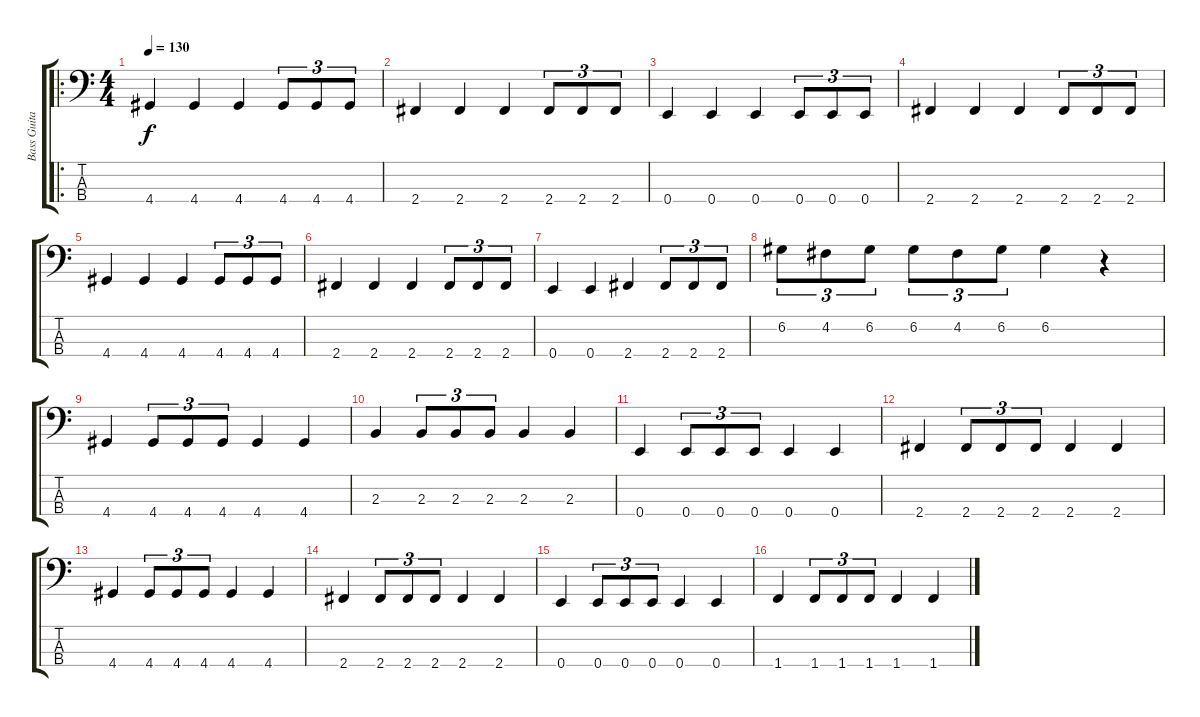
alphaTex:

\track ("Bass Guitar" "Bass Guita") {instrument electricbasspick}
\staff {score tabs}
\tuning (G2 D2 A1 E1) {hide}
\ro
\ts (4 4)
\tempo 130
\clef f4
\ks c
4.4.4{dy f instrument electricbasspick} 4.4.4 4.4.4 4.4.8{tu (3 2)} 4.4.8{tu (3 2)} 4.4.8{tu (3 2)} |
2.4.4 2.4.4 2.4.4 2.4.8{tu (3 2)} 2.4.8{tu (3 2)} 2.4.8{tu (3 2)} |
0.4.4 0.4.4 0.4.4 0.4.8{tu (3 2)} 0.4.8{tu (3 2)} 0.4.8{tu (3 2)} |
2.4.4 2.4.4 2.4.4 2.4.8{tu (3 2)} 2.4.8{tu (3 2)} 2.4.8{tu (3 2)} |
4.4.4 4.4.4 4.4.4 4.4.8{tu (3 2)} 4.4.8{tu (3 2)} 4.4.8{tu (3 2)} |
2.4.4 2.4.4 2.4.4 2.4.8{tu (3 2)} 2.4.8{tu (3 2)} 2.4.8{tu (3 2)} |
0.4.4 0.4.4 2.4.4 2.4.8{tu (3 2)} 2.4.8{tu (3 2)} 2.4.8{tu (3 2)} |
6.2.8{tu (3 2)} 4.2.8{tu (3 2)} 6.2.8{tu (3 2)} 6.2.8{tu (3 2)} 4.2.8{tu (3 2)} 6.2.8{tu (3 2)} 6.2.4 r.4 |
4.4.4 4.4.8{tu (3 2)} 4.4.8{tu (3 2)} 4.4.8{tu (3 2)} 4.4.4 4.4.4 |
2.3.4 2.3.8{tu (3 2)} 2.3.8{tu (3 2)} 2.3.8{tu (3 2)} 2.3.4 2.3.4 |
0.4.4 0.4.8{tu (3 2)} 0.4.8{tu (3 2)} 0.4.8{tu (3 2)} 0.4.4 0.4.4 |
2.4.4 2.4.8{tu (3 2)} 2.4.8{tu (3 2)} 2.4.8{tu (3 2)} 2.4.4 2.4.4 |
4.4.4 4.4.8{tu (3 2)} 4.4.8{tu (3 2)} 4.4.8{tu (3 2)} 4.4.4 4.4.4 |
2.4.4 2.4.8{tu (3 2)} 2.4.8{tu (3 2)} 2.4.8{tu (3 2)} 2.4.4 2.4.4 |
0.4.4 0.4.8{tu (3 2)} 0.4.8{tu (3 2)} 0.4.8{tu (3 2)} 0.4.4 0.4.4 |
1.4.4 1.4.8{tu (3 2)} 1.4.8{tu (3 2)} 1.4.8{tu (3 2)} 1.4.4 1.4.4
